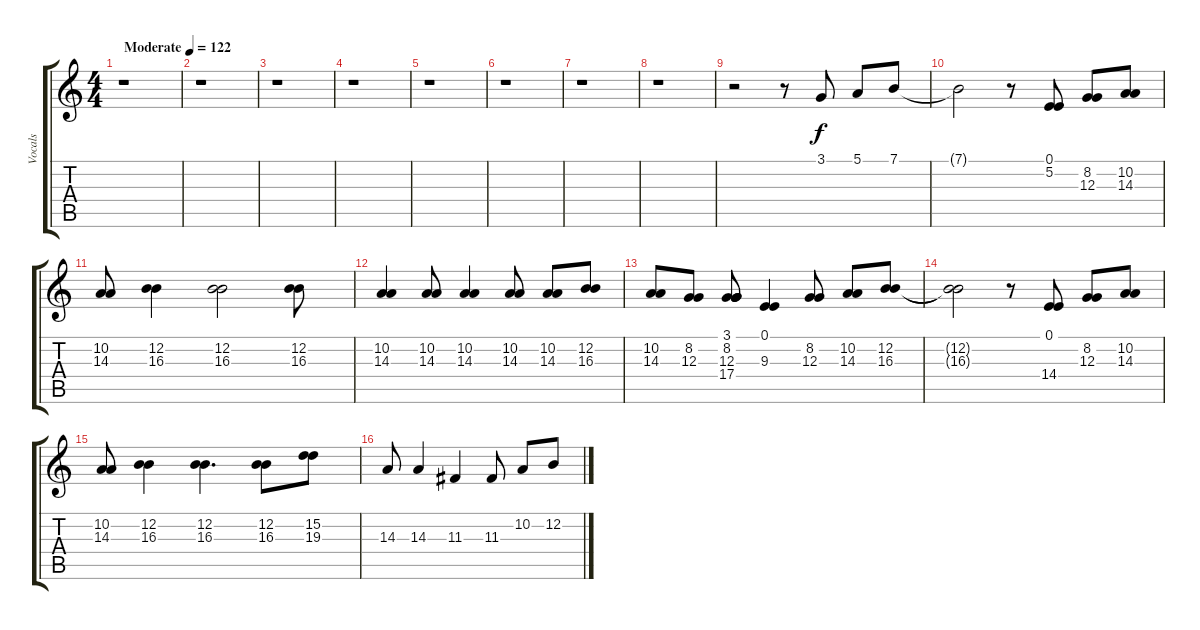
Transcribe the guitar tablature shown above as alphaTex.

\track ("Vocals" "Vocals") {instrument honkytonkpiano}
\staff {score tabs}
\tuning (E4 B3 G3 D3 A2 E2) {hide}
\ts (4 4)
\tempo (122 "Moderate")
\clef g2
\ks c
r.1{dy f instrument honkytonkpiano} |
r.1 |
r.1 |
r.1 |
r.1 |
r.1 |
r.1 |
r.1 |
r.2 r.8 3.1.8 5.1.8 7.1.8 |
7.1{t}.2 r.8 (0.1 5.2).8 (8.2 12.3).8 (10.2 14.3).8 |
(10.2 14.3).8 (12.2 16.3).4 (12.2 16.3).2 (12.2 16.3).8 |
(10.2 14.3).4 (10.2 14.3).8 (10.2 14.3).4 (10.2 14.3).8 (10.2 14.3).8 (12.2 16.3).8 |
(10.2 14.3).8 (8.2 12.3).8 (3.1 8.2 12.3 17.4).8 (0.1 9.3).4 (8.2 12.3).8 (10.2 14.3).8 (12.2 16.3).8 |
(12.2{t} 16.3{t}).2 r.8 (0.1 14.4).8 (8.2 12.3).8 (10.2 14.3).8 |
(10.2 14.3).8 (12.2 16.3).4 (12.2 16.3).4{d} (12.2 16.3).8 (15.2 19.3).8 |
14.3.8 14.3.4 11.3.4 11.3.8 10.2.8 12.2.8
